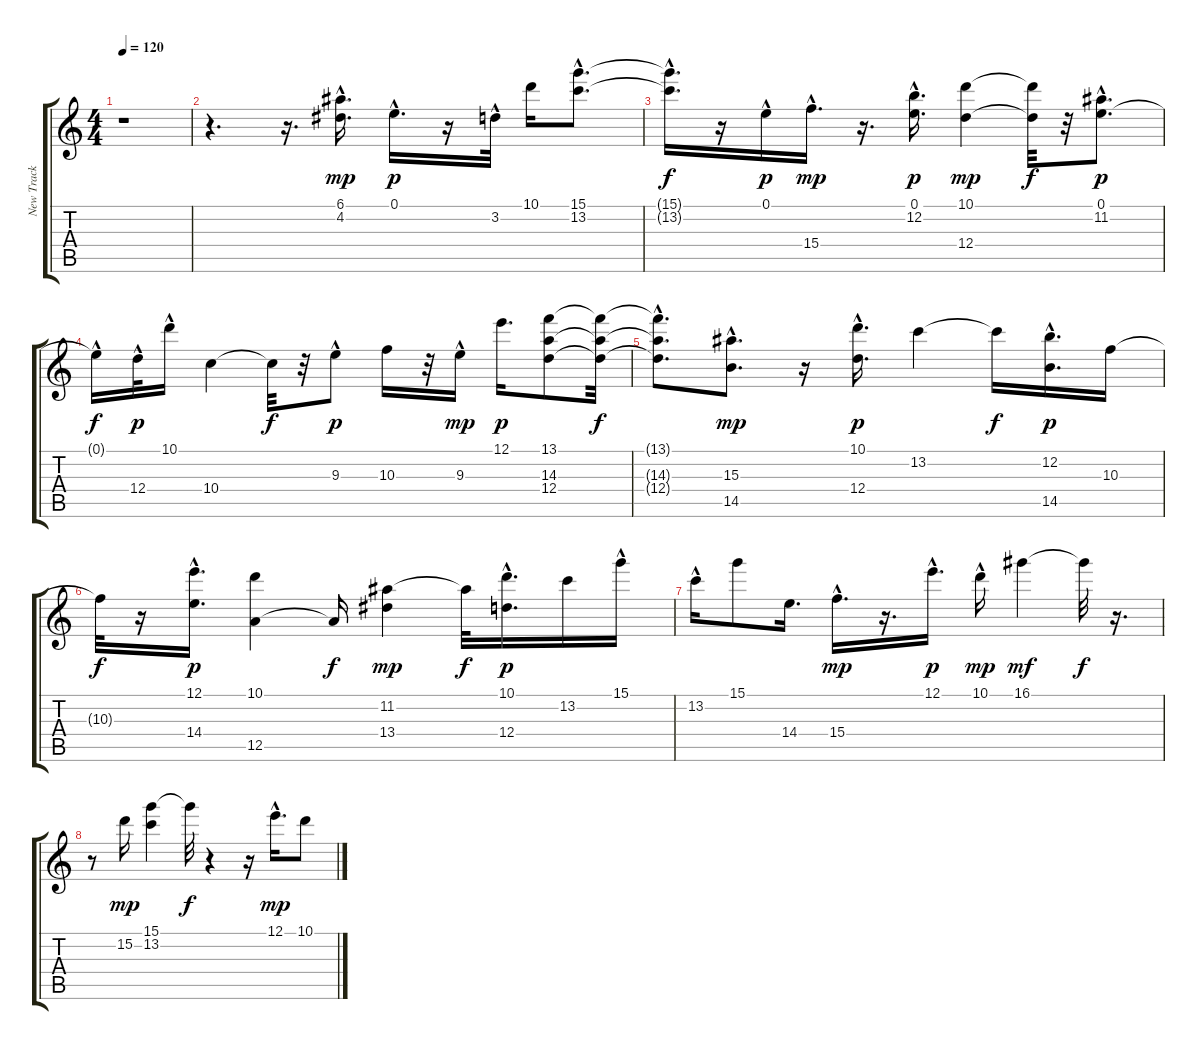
\track ("New Track" "New Track") {instrument overdrivenguitar}
\staff {score tabs}
\tuning (E4 B3 G3 D3 A2 E2) {hide}
\ts (4 4)
\tempo 120
\clef g2
\ks c
r.1{dy mp instrument overdrivenguitar} |
r.4{d} r.16{d} (6.1{hac} 4.2{hac}).16{d} 0.1{hac}.16{d dy p} r.16 3.2{hac}.32 10.1.16 (15.1{hac} 13.2{hac}).8{d} |
(15.1{hac t} 13.2{t}).16{d dy f} r.16 0.1{hac}.16{dy p} 15.4{hac}.16{d dy mp} r.16{d} (0.1{hac} 12.2{hac}).16{d dy p} (10.1 12.4).4{dy mp} (10.1{t} 12.4{t}).32{dy f} r.32 (0.1{hac} 11.2{hac}).8{d dy p} |
0.1{hac t}.16{dy f} 12.4{hac}.32{dy p} 10.1{hac}.16 10.4.4 10.4{t}.32{dy f} r.32 9.3{hac}.8{dy p} 10.3.16 r.32 9.3{hac}.16{dy mp} 12.1.16{d dy p} (13.1 14.3 12.4).8 (13.1{t} 14.3{t} 12.4{t}).32{dy f} |
(13.1{t} 14.3{hac t} 12.4{hac t}).8{d} (15.3{hac} 14.5{hac}).8{d dy mp} r.16 (10.1{hac} 12.4{hac}).16{d dy p} 13.2.4 13.2{t}.16{dy f} (12.2{hac} 14.5).16{d dy p} 10.3.16 |
10.3{t}.32{dy f} r.16 (12.1{hac} 14.4{hac}).16{d dy p} (10.1 12.5).4 12.5{t}.16{dy f} (11.2 13.4).4{dy mp} 11.2{t}.32{dy f} (10.1{hac} 12.4{hac}).16{d dy p} 13.2.16 15.1{hac}.16 |
13.2{hac}.16 15.1.8 14.4.16{d} 15.4{hac}.16{d dy mp} r.16{d} 12.1{hac}.16{d dy p} 10.1{hac}.16{dy mp} 16.1.4{dy mf} 16.1{t}.32{dy f} r.16{d} |
r.8 15.2.16{dy mp} (15.1 13.2).4 15.1{t}.32{dy f} r.4 r.16 12.1{hac}.16{d dy mp} 10.1.8
